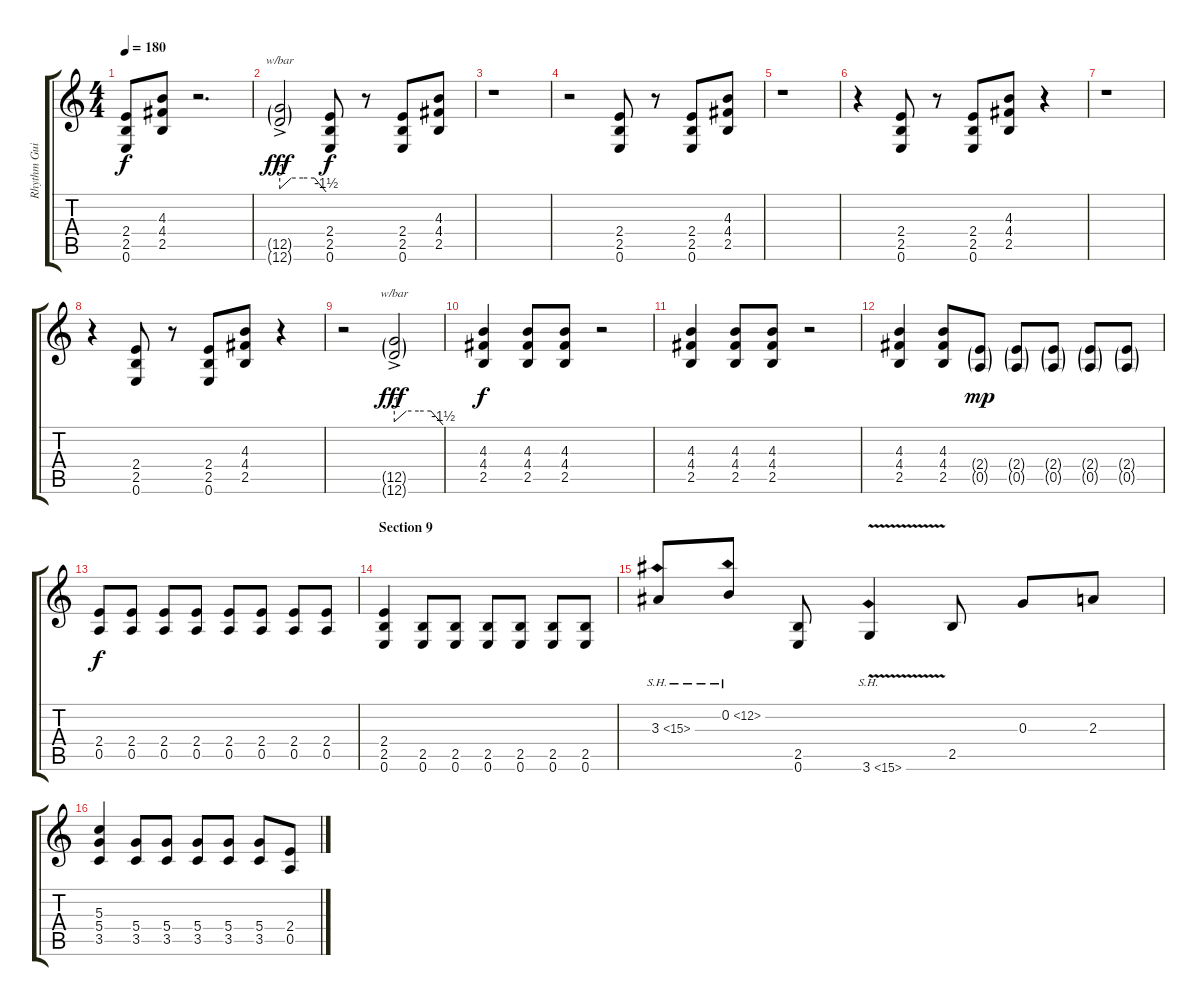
\track ("Rhythm Guitar" "Rhythm Gui") {instrument distortionguitar}
\staff {score tabs}
\tuning (E4 B3 G3 D3 A2 E2) {hide}
\ts (4 4)
\tempo 180
\clef g2
\ks c
(2.4 2.5 0.6).8{dy f} (4.3 4.4 2.5).8 r.2{d} |
(12.5{g ac} 12.6{g ac}).2{tbe (custom default 0 -4 15 0 30 0 45 0 60 -6) dy fff} (2.4 2.5 0.6).8{dy f} r.8 (2.4 2.5 0.6).8 (4.3 4.4 2.5).8 |
r.1 |
r.2 (2.4 2.5 0.6).8 r.8 (2.4 2.5 0.6).8 (4.3 4.4 2.5).8 |
r.1 |
r.4 (2.4 2.5 0.6).8 r.8 (2.4 2.5 0.6).8 (4.3 4.4 2.5).8 r.4 |
r.1 |
r.4 (2.4 2.5 0.6).8 r.8 (2.4 2.5 0.6).8 (4.3 4.4 2.5).8 r.4 |
r.2 (12.5{g ac} 12.6{g ac}).2{tbe (custom default 0 -4 15 0 30 0 45 0 60 -6) dy fff} |
(4.3 4.4 2.5).4{dy f} (4.3 4.4 2.5).8 (4.3 4.4 2.5).8 r.2 |
(4.3 4.4 2.5).4 (4.3 4.4 2.5).8 (4.3 4.4 2.5).8 r.2 |
(4.3 4.4 2.5).4 (4.3 4.4 2.5).8 (2.4{g} 0.5{g}).8{dy mp} (2.4{g} 0.5{g}).8 (2.4{g} 0.5{g}).8 (2.4{g} 0.5{g}).8 (2.4{g} 0.5{g}).8 |
(2.4 0.5).8{dy f} (2.4 0.5).8 (2.4 0.5).8 (2.4 0.5).8 (2.4 0.5).8 (2.4 0.5).8 (2.4 0.5).8 (2.4 0.5).8 |
\section ("" "Section 9")
(2.4 2.5 0.6).4 (2.5 0.6).8 (2.5 0.6).8 (2.5 0.6).8 (2.5 0.6).8 (2.5 0.6).8 (2.5 0.6).8 |
3.3{sh 12}.8 0.2{sh 12}.8 (2.5 0.6).8 3.6{sh 12 v}.4 2.5.8 0.3.8 2.3.8 |
(5.3 5.4 3.5).4 (5.4 3.5).8 (5.4 3.5).8 (5.4 3.5).8 (5.4 3.5).8 (5.4 3.5).8 (2.4 0.5).8
